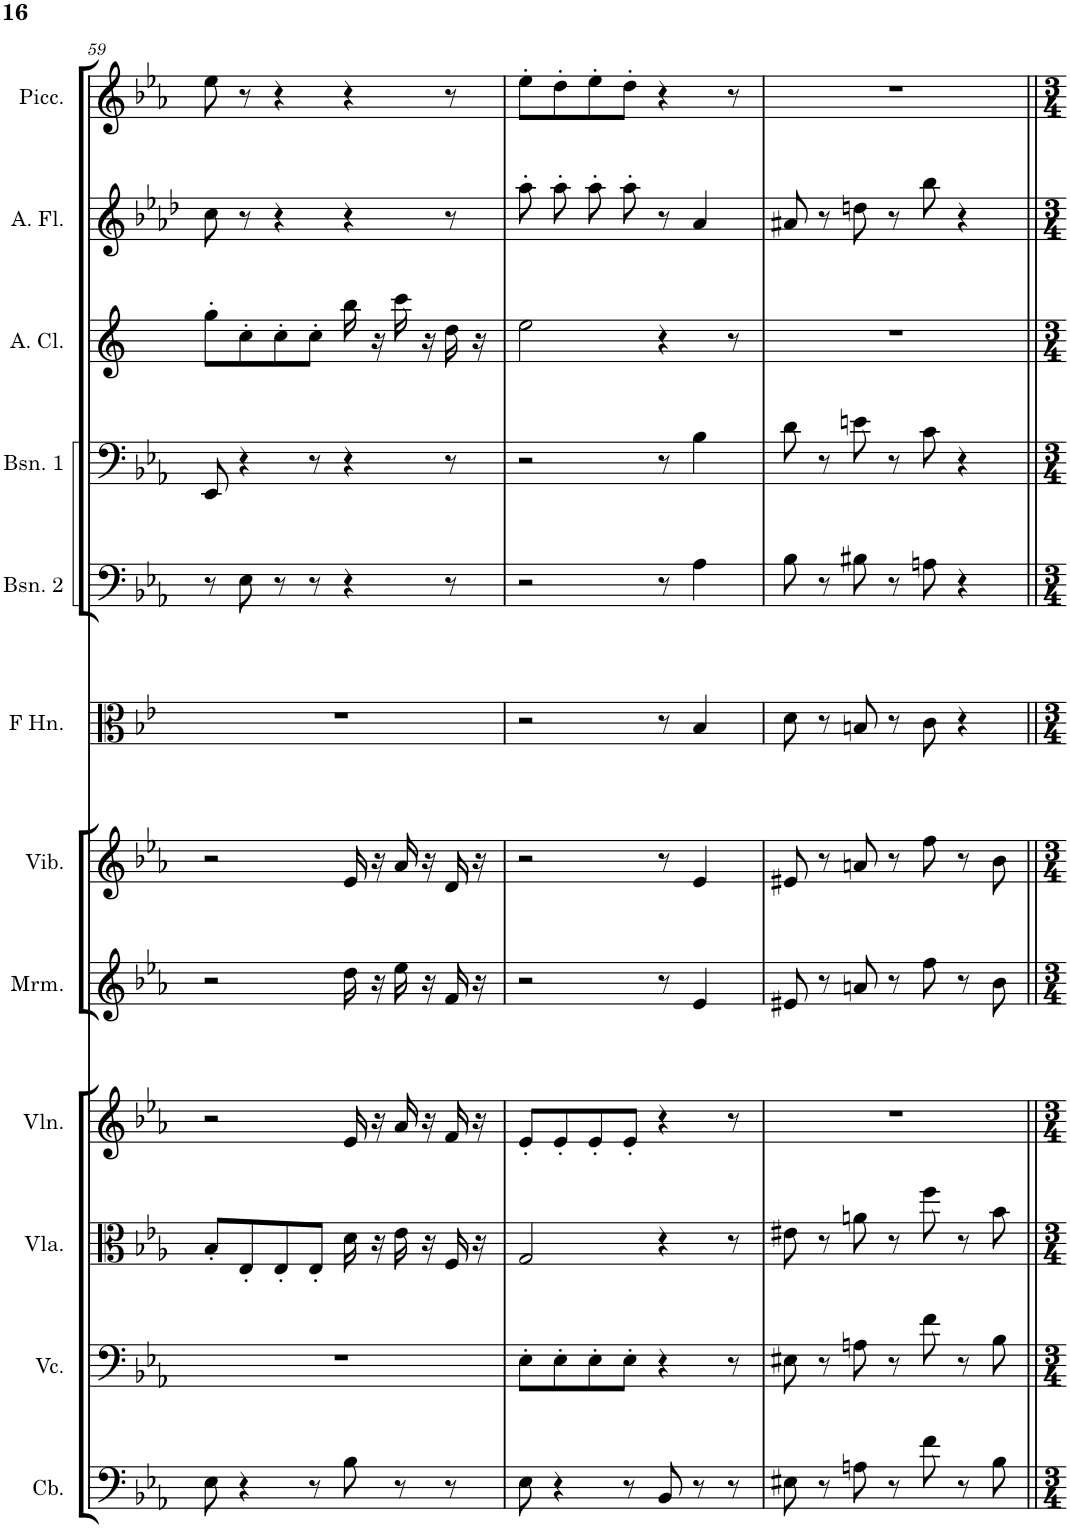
**kern	**kern	**kern	**kern	**kern	**kern	**kern	**kern	**kern	**kern	**kern	**kern
*part12	*part11	*part10	*part9	*part8	*part7	*part6	*part5	*part4	*part3	*part2	*part1
*staff12	*staff11	*staff10	*staff9	*staff8	*staff7	*staff6	*staff5	*staff4	*staff3	*staff2	*staff1
*I"Contrabass	*I"Violoncello	*I"Viola	*I"Violin	*I"Marimba	*I"Vibraphone	*I"Horn in F	*I"Bassoon 2	*I"Bassoon 1	*I"Alto Clarinet	*I"Alto Flute	*I"Piccolo
*I'Cb.	*I'Vc.	*I'Vla.	*I'Vln.	*I'Mrm.	*I'Vib.	*	*I'Bsn. 2	*I'Bsn. 1	*I'A. Cl.	*I'A. Fl.	*I'Picc.
!!LO:PB:g=z
*clefF4	*clefF4	*clefC3	*clefG2	*clefG2	*clefG2	*clefC3	*clefF4	*clefF4	*clefG2	*clefG2	*clefG2
*Trd7c12	*	*	*	*	*	*Trd4c7	*	*	*Trd5c9	*Trd3c5	*Trd-7c-12
*k[b-e-a-]	*k[b-e-a-]	*k[b-e-a-]	*k[b-e-a-]	*k[b-e-a-]	*k[b-e-a-]	*k[b-e-]	*k[b-e-a-]	*k[b-e-a-]	*k[]	*k[b-e-a-d-]	*k[b-e-a-]
*M4/8+3/8	*M4/8+3/8	*M4/8+3/8	*M4/8+3/8	*M4/8+3/8	*M4/8+3/8	*M4/8+3/8	*M4/8+3/8	*M4/8+3/8	*M4/8+3/8	*M4/8+3/8	*M4/8+3/8
=59	=59	=59	=59	=59	=59	=59	=59	=59	=59	=59	=59
8E-\	2..r	8B-'/L	2r	2r	2r	2..r	8r	8EE-/	8gg'\L	8cc\	8ee-\
4r	.	8E-'/	.	.	.	.	8E-\	4r	8cc'\	8r	8r
.	.	8E-'/	.	.	.	.	8r	.	8cc'\	4r	4r
8r	.	8E-'/J	.	.	.	.	8r	8r	8cc'\J	.	.
8B-\	.	16d\	16e-/	16dd\	16e-/	.	4r	4r	16bb\	4r	4r
.	.	16r	16r	16r	16r	.	.	.	16r	.	.
8r	.	16e-\	16a-/	16ee-\	16a-/	.	.	.	16ccc\	.	.
.	.	16r	16r	16r	16r	.	.	.	16r	.	.
8r	.	16F/	16f/	16f/	16d/	.	8r	8r	16dd\	8r	8r
.	.	16r	16r	16r	16r	.	.	.	16r	.	.
=60	=60	=60	=60	=60	=60	=60	=60	=60	=60	=60	=60
8E-\	8E-'\L	2G/	8e-'/L	2r	2r	2r	2r	2r	2ee\	8aa-'\L	8ee-'\L
4r	8E-'\	.	8e-'/	.	.	.	.	.	.	8aa-'\	8dd'\
.	8E-'\	.	8e-'/	.	.	.	.	.	.	8aa-'\	8ee-'\
8r	8E-'\J	.	8e-'/J	.	.	.	.	.	.	8aa-'\J	8dd'\J
8BB-/	4r	4r	4r	8r	8r	8r	8r	8r	4r	8r	4r
8r	.	.	.	4e-/	4e-/	4B-/	4A-\	4B-\	.	4a-/	.
8r	8r	8r	8r	.	.	.	.	.	8r	.	8r
=61	=61	=61	=61	=61	=61	=61	=61	=61	=61	=61	=61
8E#X\	8E#X\	8e#X\	2..r	8e#X/	8e#X/	8d\	8B-\	8d\	2..r	8a#X/	2..r
8r	8r	8r	.	8r	8r	8r	8r	8r	.	8r	.
8An\	8An\	8an\	.	8an/	8an/	8Bn/	8B#X\	8en\	.	8ddn\	.
8r	8r	8r	.	8r	8r	8r	8r	8r	.	8r	.
8f\	8f\	8ff\	.	8ff\	8ff\	8c\	8An\	8c\	.	8bb-\	.
8r	8r	8r	.	8r	8r	4r	4r	4r	.	4r	.
8B-\	8B-\	8b-\	.	8b-\	8b-\	.	.	.	.	.	.
=||	=||	=||	=||	=||	=||	=||	=||	=||	=||	=||	=||
*-	*-	*-	*-	*-	*-	*-	*-	*-	*-	*-	*-
